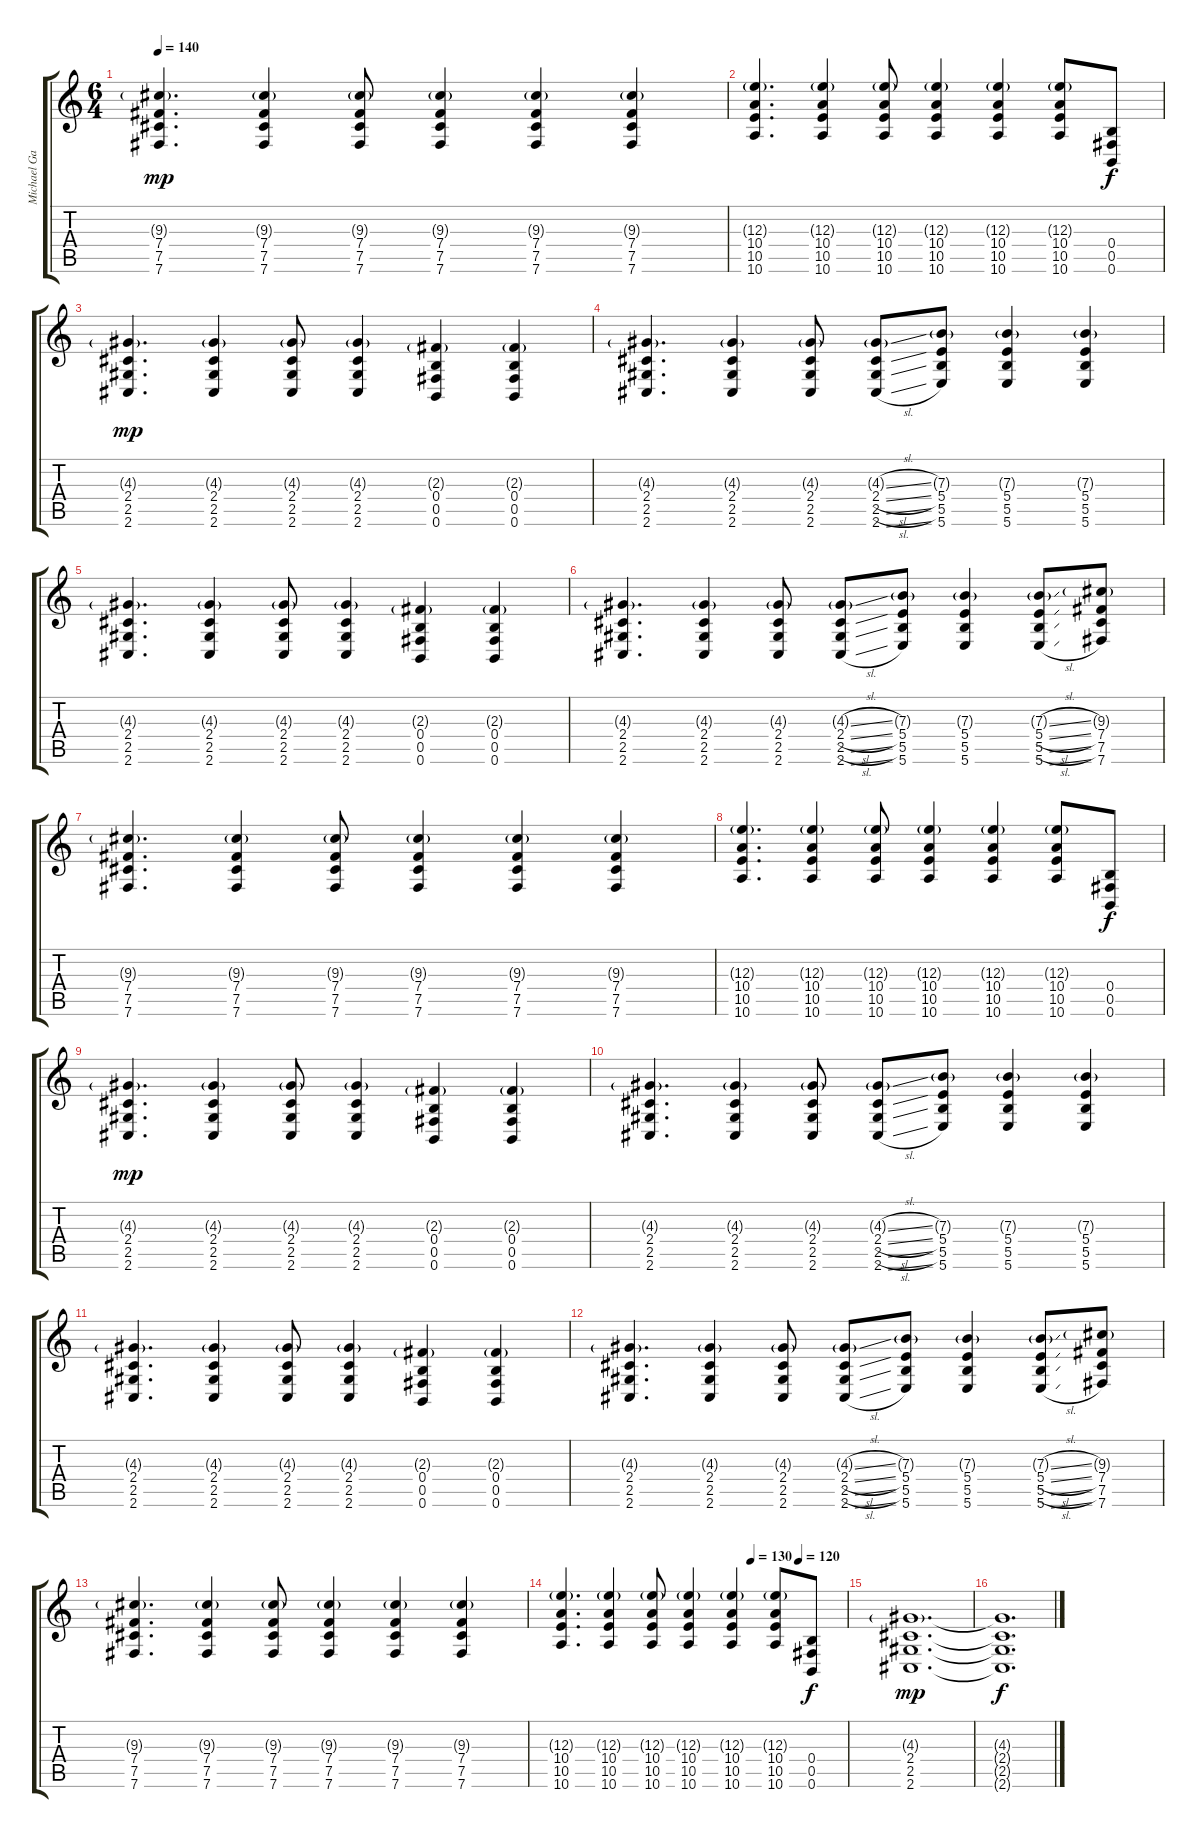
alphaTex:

\track ("Michael Gallagher" "Michael Ga") {instrument distortionguitar}
\staff {score tabs}
\tuning (Db4 Ab3 E3 B2 Gb2 B1) {hide}
\ts (6 4)
\tempo 140
\clef g2
\ks c
(9.3{g} 7.4 7.5 7.6).4{d dy mp} (9.3{g} 7.4 7.5 7.6).4 (9.3{g} 7.4 7.5 7.6).8 (9.3{g} 7.4 7.5 7.6).4 (9.3{g} 7.4 7.5 7.6).4 (9.3{g} 7.4 7.5 7.6).4 |
(12.3{g} 10.4 10.5 10.6).4{d} (12.3{g} 10.4 10.5 10.6).4 (12.3{g} 10.4 10.5 10.6).8 (12.3{g} 10.4 10.5 10.6).4 (12.3{g} 10.4 10.5 10.6).4 (12.3{g} 10.4 10.5 10.6).8 (0.4 0.5 0.6).8{dy f} |
(4.3{g} 2.4 2.5 2.6).4{d dy mp} (4.3{g} 2.4 2.5 2.6).4 (4.3{g} 2.4 2.5 2.6).8 (4.3{g} 2.4 2.5 2.6).4 (2.3{g} 0.4 0.5 0.6).4 (2.3{g} 0.4 0.5 0.6).4 |
(4.3{g} 2.4 2.5 2.6).4{d} (4.3{g} 2.4 2.5 2.6).4 (4.3{g} 2.4 2.5 2.6).8 (4.3{sl g} 2.4{sl} 2.5{sl} 2.6{sl}).8 (7.3{g} 5.4 5.5 5.6).8 (7.3{g} 5.4 5.5 5.6).4 (7.3{g} 5.4 5.5 5.6).4 |
(4.3{g} 2.4 2.5 2.6).4{d} (4.3{g} 2.4 2.5 2.6).4 (4.3{g} 2.4 2.5 2.6).8 (4.3{g} 2.4 2.5 2.6).4 (2.3{g} 0.4 0.5 0.6).4 (2.3{g} 0.4 0.5 0.6).4 |
(4.3{g} 2.4 2.5 2.6).4{d} (4.3{g} 2.4 2.5 2.6).4 (4.3{g} 2.4 2.5 2.6).8 (4.3{sl g} 2.4{sl} 2.5{sl} 2.6{sl}).8 (7.3{g} 5.4 5.5 5.6).8 (7.3{g} 5.4 5.5 5.6).4 (7.3{sl g} 5.4{sl} 5.5{sl} 5.6{sl}).8 (9.3{g} 7.4 7.5 7.6).8 |
(9.3{g} 7.4 7.5 7.6).4{d} (9.3{g} 7.4 7.5 7.6).4 (9.3{g} 7.4 7.5 7.6).8 (9.3{g} 7.4 7.5 7.6).4 (9.3{g} 7.4 7.5 7.6).4 (9.3{g} 7.4 7.5 7.6).4 |
(12.3{g} 10.4 10.5 10.6).4{d} (12.3{g} 10.4 10.5 10.6).4 (12.3{g} 10.4 10.5 10.6).8 (12.3{g} 10.4 10.5 10.6).4 (12.3{g} 10.4 10.5 10.6).4 (12.3{g} 10.4 10.5 10.6).8 (0.4 0.5 0.6).8{dy f} |
(4.3{g} 2.4 2.5 2.6).4{d dy mp} (4.3{g} 2.4 2.5 2.6).4 (4.3{g} 2.4 2.5 2.6).8 (4.3{g} 2.4 2.5 2.6).4 (2.3{g} 0.4 0.5 0.6).4 (2.3{g} 0.4 0.5 0.6).4 |
(4.3{g} 2.4 2.5 2.6).4{d} (4.3{g} 2.4 2.5 2.6).4 (4.3{g} 2.4 2.5 2.6).8 (4.3{sl g} 2.4{sl} 2.5{sl} 2.6{sl}).8 (7.3{g} 5.4 5.5 5.6).8 (7.3{g} 5.4 5.5 5.6).4 (7.3{g} 5.4 5.5 5.6).4 |
(4.3{g} 2.4 2.5 2.6).4{d} (4.3{g} 2.4 2.5 2.6).4 (4.3{g} 2.4 2.5 2.6).8 (4.3{g} 2.4 2.5 2.6).4 (2.3{g} 0.4 0.5 0.6).4 (2.3{g} 0.4 0.5 0.6).4 |
(4.3{g} 2.4 2.5 2.6).4{d} (4.3{g} 2.4 2.5 2.6).4 (4.3{g} 2.4 2.5 2.6).8 (4.3{sl g} 2.4{sl} 2.5{sl} 2.6{sl}).8 (7.3{g} 5.4 5.5 5.6).8 (7.3{g} 5.4 5.5 5.6).4 (7.3{sl g} 5.4{sl} 5.5{sl} 5.6{sl}).8 (9.3{g} 7.4 7.5 7.6).8 |
(9.3{g} 7.4 7.5 7.6).4{d} (9.3{g} 7.4 7.5 7.6).4 (9.3{g} 7.4 7.5 7.6).8 (9.3{g} 7.4 7.5 7.6).4 (9.3{g} 7.4 7.5 7.6).4 (9.3{g} 7.4 7.5 7.6).4 |
\tempo (130 0.6666666666666666)
\tempo (120 0.8333333333333334)
(12.3{g} 10.4 10.5 10.6).4{d} (12.3{g} 10.4 10.5 10.6).4 (12.3{g} 10.4 10.5 10.6).8 (12.3{g} 10.4 10.5 10.6).4 (12.3{g} 10.4 10.5 10.6).4 (12.3{g} 10.4 10.5 10.6).8 (0.4 0.5 0.6).8{dy f} |
(4.3{g} 2.4 2.5 2.6).1{d dy mp} |
(4.3{t} 2.4{t} 2.5{t} 2.6{t}).1{d dy f}
